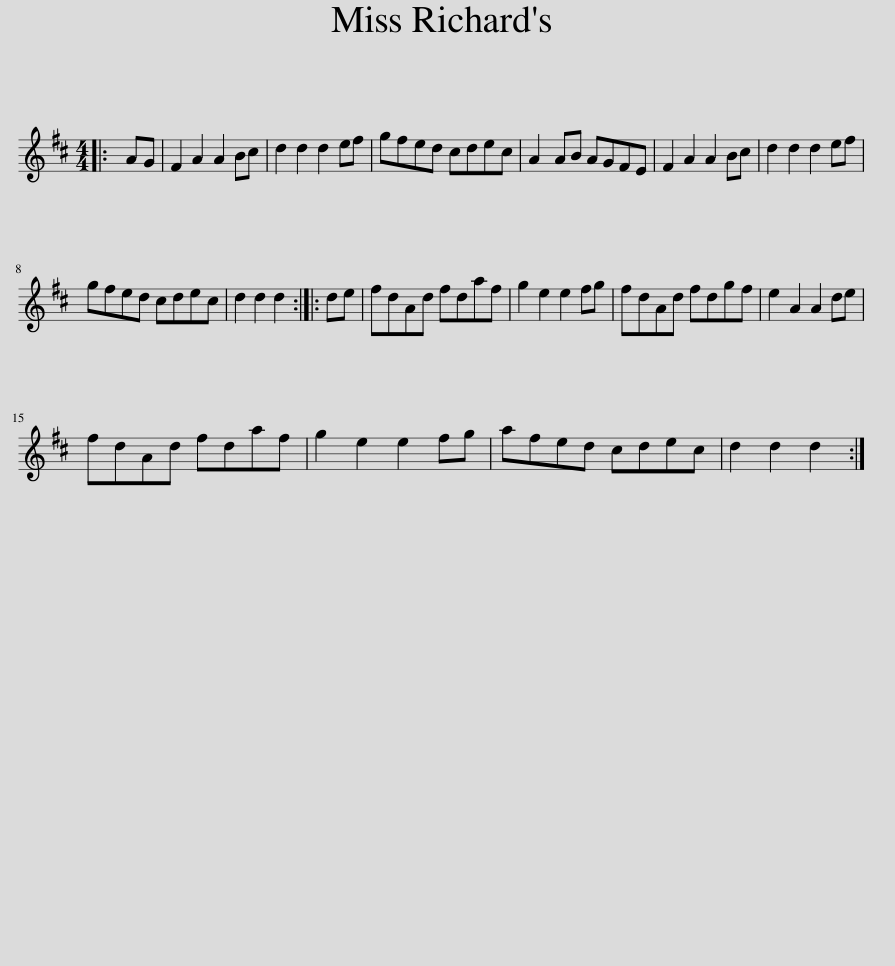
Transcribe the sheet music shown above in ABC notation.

X:1
L:1/8
M:4/4
I:linebreak $
K:D
V:1 treble
V:1
|: AG | F2 A2 A2 Bc | d2 d2 d2 ef | gfed cdec | A2 AB AGFE | %5
 F2 A2 A2 Bc | d2 d2 d2 ef |$ gfed cdec | d2 d2 d2 :: de | %10
 fdAd fdaf | g2 e2 e2 fg | fdAd fdgf | e2 A2 A2 de |$ fdAd fdaf | %15
 g2 e2 e2 fg | afed cdec | d2 d2 d2 :| %18
